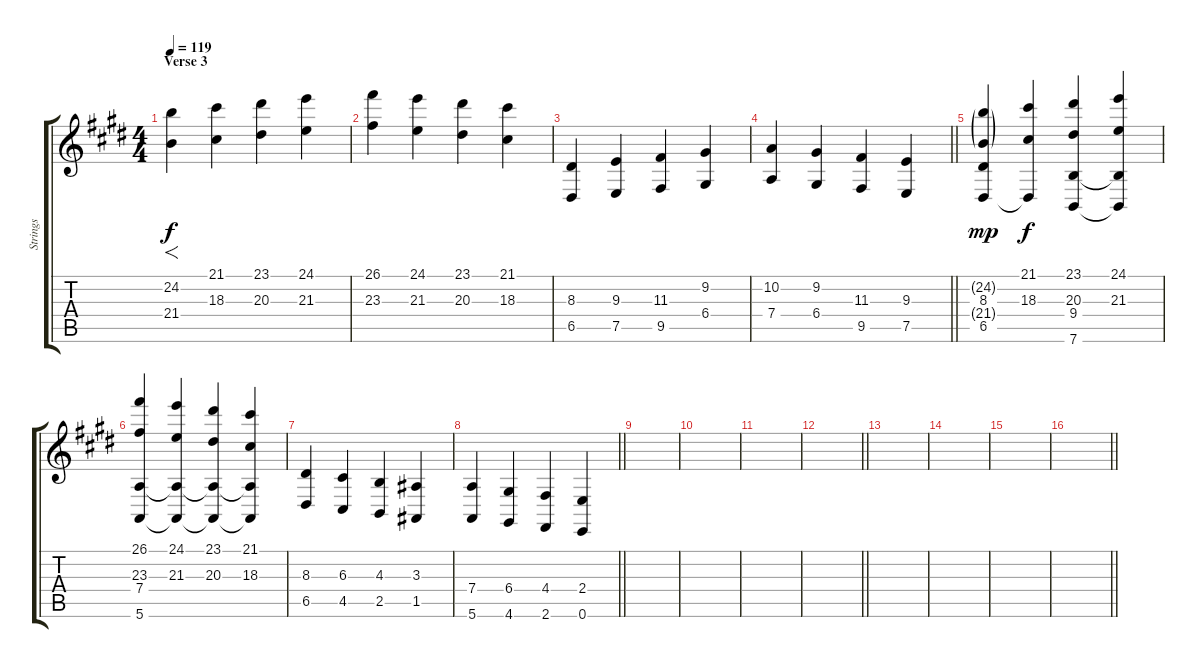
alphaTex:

\track ("Strings" "Strings") {instrument stringensemble1}
\staff {score tabs}
\tuning (E4 B3 G3 D3 A2 E2) {hide}
\ts (4 4)
\section ("" "Verse 3")
\tempo 119
\clef g2
\ks e
(24.2 21.4).4{f dy f} (21.1 18.3).4 (23.1 20.3).4 (24.1 21.3).4 |
(26.1 23.3).4 (24.1 21.3).4 (23.1 20.3).4 (21.1 18.3).4 |
(8.3 6.5).4 (9.3 7.5).4 (11.3 9.5).4 (9.2 6.4).4 |
\barLineRight lightlight
(10.2 7.4).4 (9.2 6.4).4 (11.3 9.5).4 (9.3 7.5).4 |
(24.2{g} 8.3 21.4{g} 6.5).4{dy mp} (21.1 18.3 6.5{t}).4{dy f} (23.1 20.3 9.4 7.6).4 (24.1 21.3 9.4{t} 7.6{t}).4 |
(26.1 23.3 7.4 5.6).4 (24.1 21.3 7.4{t} 5.6{t}).4 (23.1 20.3 7.4{t} 5.6{t}).4 (21.1 18.3 7.4{t} 5.6{t}).4 |
(8.3 6.5).4 (6.3 4.5).4 (4.3 2.5).4 (3.3 1.5).4 |
\barLineRight lightlight
(7.4 5.6).4 (6.4 4.6).4 (4.4 2.6).4 (2.4 0.6).4 |
|
|
|
\barLineRight lightlight
|
|
|
|
\barLineRight lightlight
